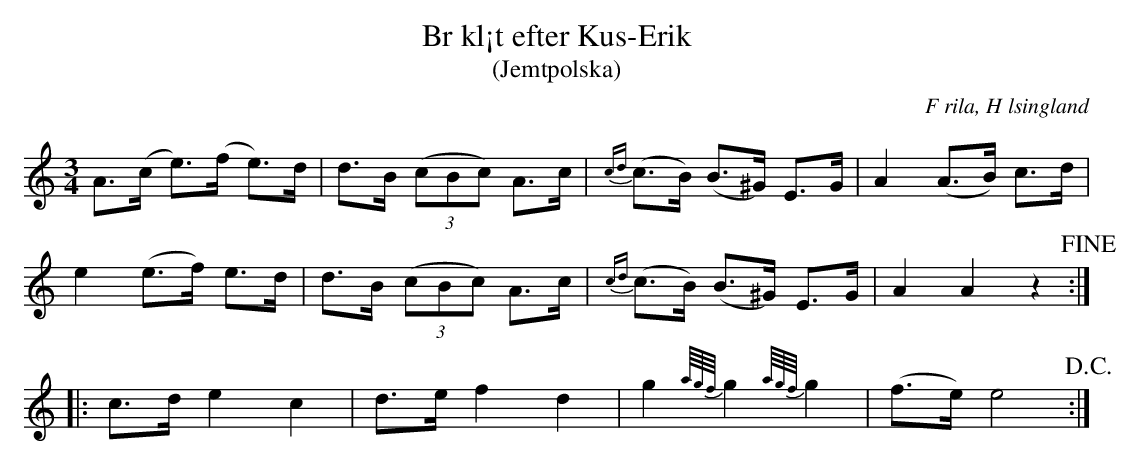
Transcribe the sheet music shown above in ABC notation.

X:1
T: Br kl¡t efter Kus-Erik
T: (Jemtpolska)
O: F rila, H lsingland
M: 3/4
L: 1/8
K: Am
A>(c e>)(f e)>d | d>B ((3cBc) A>c | {cd}(c>B) (B>^G)   E>G      | A2    (A>B) c>d  |
e2   (e>f) e>d  | d>B ((3cBc) A>c | {cd}(c>B)    (B>^G)   E>G      | A2    A2    z2  !fine! ::
K: C
c>d  e2    c2   | d>e f2      d2  | g2        {a//g//f//}g2 {a//g//f//}g2 | (f>e) e4 !D.C.!       :|
